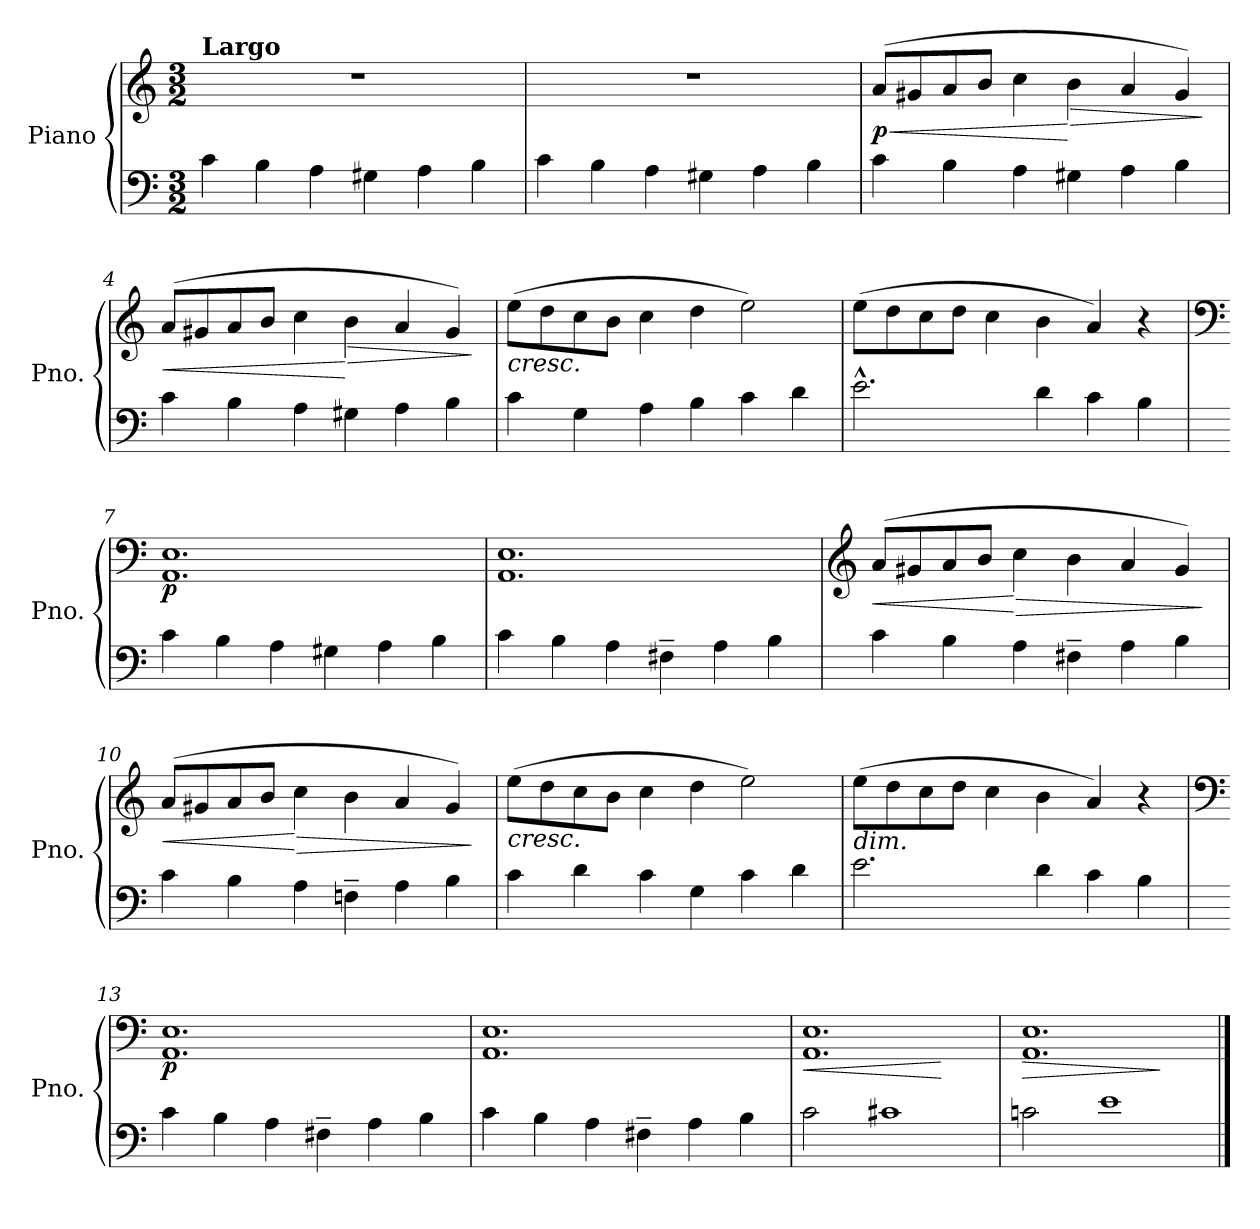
**kern	**kern	**dynam
*part1	*part1	*part1
*staff2	*staff1	*staff1/2
*I"Piano	*	*
*I'Pno.	*	*
*clefF4	*clefG2	*
*k[]	*k[]	*
*M3/2	*M3/2	*
=1	=1	=1
!	!LO:TX:a:B:t=Largo	!
4c\	1.r	.
4B\	.	.
4A\	.	.
4G#X\	.	.
4A\	.	.
4B\	.	.
=2	=2	=2
4c\	1.r	.
4B\	.	.
4A\	.	.
4G#X\	.	.
4A\	.	.
4B\	.	.
=3	=3	=3
!	!	!LO:HP:b
!	!	!LO:DY:n=1:b
4c\	(>8a/L	< p
.	8g#X/	.
4B\	8a/	.
.	8b/J	.
4A\	4cc\	.
!	!	!LO:HP:n=1:b
4G#X\	4b\	[ >
4A\	4a/	.
4B\	4g#/)	.
.	.	]
=4	=4	=4
!	!	!LO:HP:b
4c\	(>8a/L	<
.	8g#X/	.
4B\	8a/	.
.	8b/J	.
4A\	4cc\	.
!	!	!LO:HP:n=1:b
4G#X\	4b\	[ >
4A\	4a/	.
4B\	4g#/)	.
.	.	]
=5	=5	=5
!	!LO:TX:b:i:t=cresc.	!
4c\	(>8ee\L	.
.	8dd\	.
4G\	8cc\	.
.	8b\J	.
4A\	4cc\	.
4B\	4dd\	.
4c\	2ee\)	.
4d\	.	.
!!LO:LB:g=z
=6	=6	=6
2.e^^\	(>8ee\L	.
.	8dd\	.
.	8cc\	.
.	8dd\J	.
.	4cc\	.
4d\	4b\	.
4c\	4a/)	.
4B\	4r	.
=7	=7	=7
*	*clefF4	*
!	!	!LO:DY:b
4c\	1.AA 1.E	p
4B\	.	.
4A\	.	.
4G#X\	.	.
4A\	.	.
4B\	.	.
=8	=8	=8
4c\	1.AA 1.E	.
4B\	.	.
4A\	.	.
4F#X~\	.	.
4A\	.	.
4B\	.	.
=9	=9	=9
*	*clefG2	*
!	!	!LO:HP:b
4c\	(>8a/L	<
.	8g#X/	.
4B\	8a/	.
.	8b/J	.
!	!	!LO:HP:n=1:b
4A\	4cc\	[ >
4F#X~\	4b\	.
4A\	4a/	.
4B\	4g#/)	.
.	.	]
=10	=10	=10
!	!	!LO:HP:b
4c\	(>8a/L	<
.	8g#X/	.
4B\	8a/	.
.	8b/J	.
!	!	!LO:HP:n=1:b
4A\	4cc\	[ >
4Fn~\	4b\	.
4A\	4a/	.
4B\	4g#/)	.
.	.	]
!!LO:LB:g=z
=11	=11	=11
!	!LO:TX:b:i:t=cresc.	!
4c\	(>8ee\L	.
.	8dd\	.
4d\	8cc\	.
.	8b\J	.
4c\	4cc\	.
4G\	4dd\	.
4c\	2ee\)	.
4d\	.	.
=12	=12	=12
!	!LO:TX:b:i:t=dim.	!
2.e\	(>8ee\L	.
.	8dd\	.
.	8cc\	.
.	8dd\J	.
.	4cc\	.
4d\	4b\	.
4c\	4a/)	.
4B\	4r	.
=13	=13	=13
*	*clefF4	*
!	!	!LO:DY:b
4c\	1.AA 1.E	p
4B\	.	.
4A\	.	.
4F#X~\	.	.
4A\	.	.
4B\	.	.
=14	=14	=14
4c\	1.AA 1.E	.
4B\	.	.
4A\	.	.
4F#X~\	.	.
4A\	.	.
4B\	.	.
=15	=15	=15
!	!	!LO:HP:b
2c\	1.AA 1.E	<
1c#X	.	.
.	.	[
=16	=16	=16
!	!	!LO:HP:b
2cn\	1.AA 1.E	>
1e	.	.
.	.	]
==	==	==
*-	*-	*-
